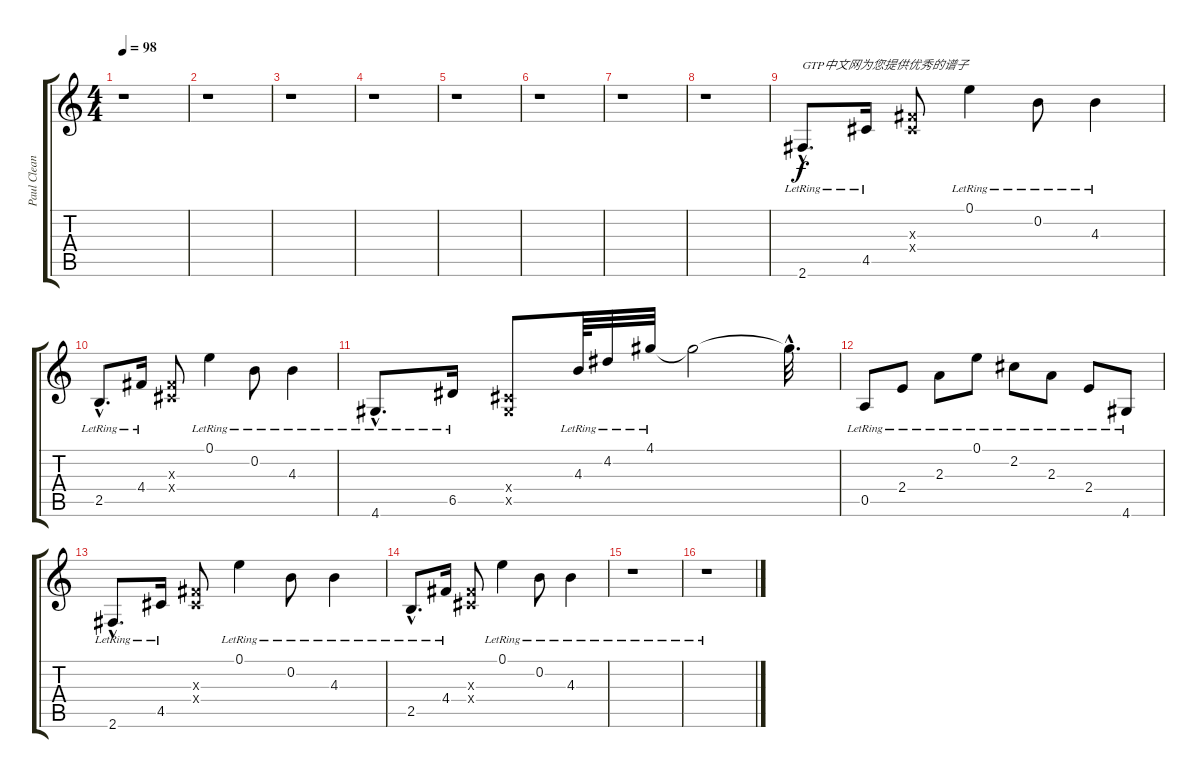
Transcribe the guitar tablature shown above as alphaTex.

\track ("Paul Clean guitar" "Paul Clean") {instrument electricguitarjazz}
\staff {score tabs}
\tuning (E4 B3 G3 D3 A2 E2) {hide}
\ts (4 4)
\tempo 98
\clef g2
\ks c
r.1{dy f instrument electricguitarjazz} |
r.1 |
r.1 |
r.1 |
r.1 |
r.1 |
r.1 |
r.1 |
2.6{hac lr}.8{d txt "GTP中文网为您提供优秀的谱子"} 4.5{lr}.16 (-1.3{x} -1.4{x}).8 0.1{lr}.4 0.2{lr}.8 4.3{lr}.4 |
2.5{hac lr}.8{d} 4.4{lr}.16 (-1.3{x} -1.4{x}).8 0.1{lr}.4 0.2{lr}.8 4.3{lr}.4 |
4.6{hac lr}.8{d} 6.5{lr}.16 (-1.4{x} -1.5{x}).8 4.3{lr}.64 4.2{lr}.32 4.1{lr}.32 4.1{t}.2 4.1{hac t}.32{d} |
0.5{lr}.8 2.4{lr}.8 2.3{lr}.8 0.1{lr}.8 2.2{lr}.8 2.3{lr}.8 2.4{lr}.8 4.6{lr}.8 |
2.6{hac lr}.8{d} 4.5{lr}.16 (-1.3{x} -1.4{x}).8 0.1{lr}.4 0.2{lr}.8 4.3{lr}.4 |
2.5{hac lr}.8{d} 4.4{lr}.16 (-1.3{x} -1.4{x}).8 0.1{lr}.4 0.2{lr}.8 4.3{lr}.4 |
r.1 |
r.1
